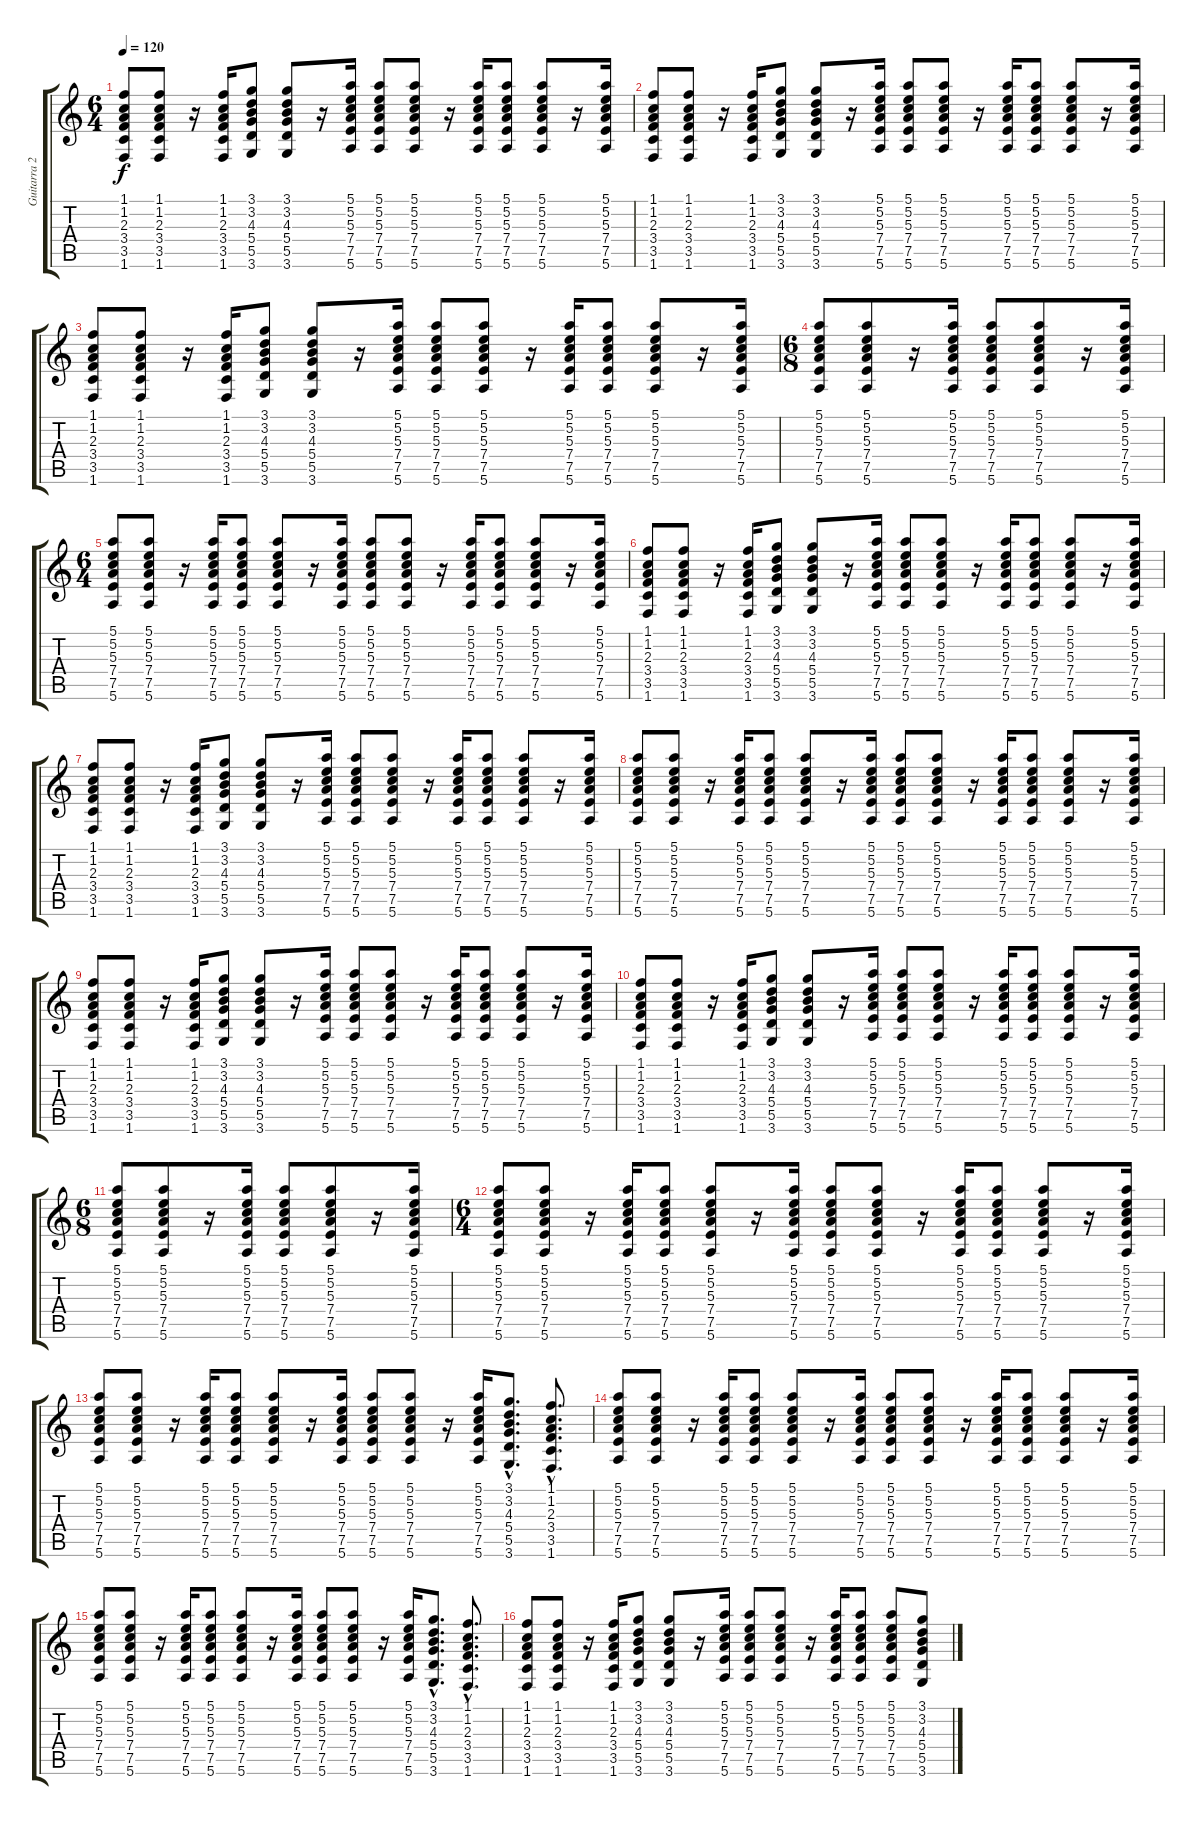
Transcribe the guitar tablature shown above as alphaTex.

\track ("Guitarra 2" "Guitarra 2") {instrument acousticguitarnylon}
\staff {score tabs}
\tuning (E4 B3 G3 D3 A2 E2) {hide}
\ts (6 4)
\tempo 120
\clef g2
\ks c
(1.1 1.2 2.3 3.4 3.5 1.6).8{dy f} (1.1 1.2 2.3 3.4 3.5 1.6).8 r.16 (1.1 1.2 2.3 3.4 3.5 1.6).16 (3.1 3.2 4.3 5.4 5.5 3.6).8 (3.1 3.2 4.3 5.4 5.5 3.6).8 r.16 (5.1 5.2 5.3 7.4 7.5 5.6).16 (5.1 5.2 5.3 7.4 7.5 5.6).8 (5.1 5.2 5.3 7.4 7.5 5.6).8 r.16 (5.1 5.2 5.3 7.4 7.5 5.6).16 (5.1 5.2 5.3 7.4 7.5 5.6).8 (5.1 5.2 5.3 7.4 7.5 5.6).8 r.16 (5.1 5.2 5.3 7.4 7.5 5.6).16 |
(1.1 1.2 2.3 3.4 3.5 1.6).8 (1.1 1.2 2.3 3.4 3.5 1.6).8 r.16 (1.1 1.2 2.3 3.4 3.5 1.6).16 (3.1 3.2 4.3 5.4 5.5 3.6).8 (3.1 3.2 4.3 5.4 5.5 3.6).8 r.16 (5.1 5.2 5.3 7.4 7.5 5.6).16 (5.1 5.2 5.3 7.4 7.5 5.6).8 (5.1 5.2 5.3 7.4 7.5 5.6).8 r.16 (5.1 5.2 5.3 7.4 7.5 5.6).16 (5.1 5.2 5.3 7.4 7.5 5.6).8 (5.1 5.2 5.3 7.4 7.5 5.6).8 r.16 (5.1 5.2 5.3 7.4 7.5 5.6).16 |
(1.1 1.2 2.3 3.4 3.5 1.6).8 (1.1 1.2 2.3 3.4 3.5 1.6).8 r.16 (1.1 1.2 2.3 3.4 3.5 1.6).16 (3.1 3.2 4.3 5.4 5.5 3.6).8 (3.1 3.2 4.3 5.4 5.5 3.6).8 r.16 (5.1 5.2 5.3 7.4 7.5 5.6).16 (5.1 5.2 5.3 7.4 7.5 5.6).8 (5.1 5.2 5.3 7.4 7.5 5.6).8 r.16 (5.1 5.2 5.3 7.4 7.5 5.6).16 (5.1 5.2 5.3 7.4 7.5 5.6).8 (5.1 5.2 5.3 7.4 7.5 5.6).8 r.16 (5.1 5.2 5.3 7.4 7.5 5.6).16 |
\ts (6 8)
(5.1 5.2 5.3 7.4 7.5 5.6).8 (5.1 5.2 5.3 7.4 7.5 5.6).8 r.16 (5.1 5.2 5.3 7.4 7.5 5.6).16 (5.1 5.2 5.3 7.4 7.5 5.6).8 (5.1 5.2 5.3 7.4 7.5 5.6).8 r.16 (5.1 5.2 5.3 7.4 7.5 5.6).16 |
\ts (6 4)
(5.1 5.2 5.3 7.4 7.5 5.6).8 (5.1 5.2 5.3 7.4 7.5 5.6).8 r.16 (5.1 5.2 5.3 7.4 7.5 5.6).16 (5.1 5.2 5.3 7.4 7.5 5.6).8 (5.1 5.2 5.3 7.4 7.5 5.6).8 r.16 (5.1 5.2 5.3 7.4 7.5 5.6).16 (5.1 5.2 5.3 7.4 7.5 5.6).8 (5.1 5.2 5.3 7.4 7.5 5.6).8 r.16 (5.1 5.2 5.3 7.4 7.5 5.6).16 (5.1 5.2 5.3 7.4 7.5 5.6).8 (5.1 5.2 5.3 7.4 7.5 5.6).8 r.16 (5.1 5.2 5.3 7.4 7.5 5.6).16 |
(1.1 1.2 2.3 3.4 3.5 1.6).8 (1.1 1.2 2.3 3.4 3.5 1.6).8 r.16 (1.1 1.2 2.3 3.4 3.5 1.6).16 (3.1 3.2 4.3 5.4 5.5 3.6).8 (3.1 3.2 4.3 5.4 5.5 3.6).8 r.16 (5.1 5.2 5.3 7.4 7.5 5.6).16 (5.1 5.2 5.3 7.4 7.5 5.6).8 (5.1 5.2 5.3 7.4 7.5 5.6).8 r.16 (5.1 5.2 5.3 7.4 7.5 5.6).16 (5.1 5.2 5.3 7.4 7.5 5.6).8 (5.1 5.2 5.3 7.4 7.5 5.6).8 r.16 (5.1 5.2 5.3 7.4 7.5 5.6).16 |
(1.1 1.2 2.3 3.4 3.5 1.6).8 (1.1 1.2 2.3 3.4 3.5 1.6).8 r.16 (1.1 1.2 2.3 3.4 3.5 1.6).16 (3.1 3.2 4.3 5.4 5.5 3.6).8 (3.1 3.2 4.3 5.4 5.5 3.6).8 r.16 (5.1 5.2 5.3 7.4 7.5 5.6).16 (5.1 5.2 5.3 7.4 7.5 5.6).8 (5.1 5.2 5.3 7.4 7.5 5.6).8 r.16 (5.1 5.2 5.3 7.4 7.5 5.6).16 (5.1 5.2 5.3 7.4 7.5 5.6).8 (5.1 5.2 5.3 7.4 7.5 5.6).8 r.16 (5.1 5.2 5.3 7.4 7.5 5.6).16 |
(5.1 5.2 5.3 7.4 7.5 5.6).8 (5.1 5.2 5.3 7.4 7.5 5.6).8 r.16 (5.1 5.2 5.3 7.4 7.5 5.6).16 (5.1 5.2 5.3 7.4 7.5 5.6).8 (5.1 5.2 5.3 7.4 7.5 5.6).8 r.16 (5.1 5.2 5.3 7.4 7.5 5.6).16 (5.1 5.2 5.3 7.4 7.5 5.6).8 (5.1 5.2 5.3 7.4 7.5 5.6).8 r.16 (5.1 5.2 5.3 7.4 7.5 5.6).16 (5.1 5.2 5.3 7.4 7.5 5.6).8 (5.1 5.2 5.3 7.4 7.5 5.6).8 r.16 (5.1 5.2 5.3 7.4 7.5 5.6).16 |
(1.1 1.2 2.3 3.4 3.5 1.6).8 (1.1 1.2 2.3 3.4 3.5 1.6).8 r.16 (1.1 1.2 2.3 3.4 3.5 1.6).16 (3.1 3.2 4.3 5.4 5.5 3.6).8 (3.1 3.2 4.3 5.4 5.5 3.6).8 r.16 (5.1 5.2 5.3 7.4 7.5 5.6).16 (5.1 5.2 5.3 7.4 7.5 5.6).8 (5.1 5.2 5.3 7.4 7.5 5.6).8 r.16 (5.1 5.2 5.3 7.4 7.5 5.6).16 (5.1 5.2 5.3 7.4 7.5 5.6).8 (5.1 5.2 5.3 7.4 7.5 5.6).8 r.16 (5.1 5.2 5.3 7.4 7.5 5.6).16 |
(1.1 1.2 2.3 3.4 3.5 1.6).8 (1.1 1.2 2.3 3.4 3.5 1.6).8 r.16 (1.1 1.2 2.3 3.4 3.5 1.6).16 (3.1 3.2 4.3 5.4 5.5 3.6).8 (3.1 3.2 4.3 5.4 5.5 3.6).8 r.16 (5.1 5.2 5.3 7.4 7.5 5.6).16 (5.1 5.2 5.3 7.4 7.5 5.6).8 (5.1 5.2 5.3 7.4 7.5 5.6).8 r.16 (5.1 5.2 5.3 7.4 7.5 5.6).16 (5.1 5.2 5.3 7.4 7.5 5.6).8 (5.1 5.2 5.3 7.4 7.5 5.6).8 r.16 (5.1 5.2 5.3 7.4 7.5 5.6).16 |
\ts (6 8)
(5.1 5.2 5.3 7.4 7.5 5.6).8 (5.1 5.2 5.3 7.4 7.5 5.6).8 r.16 (5.1 5.2 5.3 7.4 7.5 5.6).16 (5.1 5.2 5.3 7.4 7.5 5.6).8 (5.1 5.2 5.3 7.4 7.5 5.6).8 r.16 (5.1 5.2 5.3 7.4 7.5 5.6).16 |
\ts (6 4)
(5.1 5.2 5.3 7.4 7.5 5.6).8 (5.1 5.2 5.3 7.4 7.5 5.6).8 r.16 (5.1 5.2 5.3 7.4 7.5 5.6).16 (5.1 5.2 5.3 7.4 7.5 5.6).8 (5.1 5.2 5.3 7.4 7.5 5.6).8 r.16 (5.1 5.2 5.3 7.4 7.5 5.6).16 (5.1 5.2 5.3 7.4 7.5 5.6).8 (5.1 5.2 5.3 7.4 7.5 5.6).8 r.16 (5.1 5.2 5.3 7.4 7.5 5.6).16 (5.1 5.2 5.3 7.4 7.5 5.6).8 (5.1 5.2 5.3 7.4 7.5 5.6).8 r.16 (5.1 5.2 5.3 7.4 7.5 5.6).16 |
(5.1 5.2 5.3 7.4 7.5 5.6).8 (5.1 5.2 5.3 7.4 7.5 5.6).8 r.16 (5.1 5.2 5.3 7.4 7.5 5.6).16 (5.1 5.2 5.3 7.4 7.5 5.6).8 (5.1 5.2 5.3 7.4 7.5 5.6).8 r.16 (5.1 5.2 5.3 7.4 7.5 5.6).16 (5.1 5.2 5.3 7.4 7.5 5.6).8 (5.1 5.2 5.3 7.4 7.5 5.6).8 r.16 (5.1 5.2 5.3 7.4 7.5 5.6).16 (3.1{hac} 3.2{hac} 4.3{hac} 5.4{hac} 5.5{hac} 3.6{hac}).8{d} (1.1{hac} 1.2{hac} 2.3{hac} 3.4{hac} 3.5{hac} 1.6{hac}).8{d} |
(5.1 5.2 5.3 7.4 7.5 5.6).8 (5.1 5.2 5.3 7.4 7.5 5.6).8 r.16 (5.1 5.2 5.3 7.4 7.5 5.6).16 (5.1 5.2 5.3 7.4 7.5 5.6).8 (5.1 5.2 5.3 7.4 7.5 5.6).8 r.16 (5.1 5.2 5.3 7.4 7.5 5.6).16 (5.1 5.2 5.3 7.4 7.5 5.6).8 (5.1 5.2 5.3 7.4 7.5 5.6).8 r.16 (5.1 5.2 5.3 7.4 7.5 5.6).16 (5.1 5.2 5.3 7.4 7.5 5.6).8 (5.1 5.2 5.3 7.4 7.5 5.6).8 r.16 (5.1 5.2 5.3 7.4 7.5 5.6).16 |
(5.1 5.2 5.3 7.4 7.5 5.6).8 (5.1 5.2 5.3 7.4 7.5 5.6).8 r.16 (5.1 5.2 5.3 7.4 7.5 5.6).16 (5.1 5.2 5.3 7.4 7.5 5.6).8 (5.1 5.2 5.3 7.4 7.5 5.6).8 r.16 (5.1 5.2 5.3 7.4 7.5 5.6).16 (5.1 5.2 5.3 7.4 7.5 5.6).8 (5.1 5.2 5.3 7.4 7.5 5.6).8 r.16 (5.1 5.2 5.3 7.4 7.5 5.6).16 (3.1{hac} 3.2{hac} 4.3{hac} 5.4{hac} 5.5{hac} 3.6{hac}).8{d} (1.1{hac} 1.2{hac} 2.3{hac} 3.4{hac} 3.5{hac} 1.6{hac}).8{d} |
(1.1 1.2 2.3 3.4 3.5 1.6).8 (1.1 1.2 2.3 3.4 3.5 1.6).8 r.16 (1.1 1.2 2.3 3.4 3.5 1.6).16 (3.1 3.2 4.3 5.4 5.5 3.6).8 (3.1 3.2 4.3 5.4 5.5 3.6).8 r.16 (5.1 5.2 5.3 7.4 7.5 5.6).16 (5.1 5.2 5.3 7.4 7.5 5.6).8 (5.1 5.2 5.3 7.4 7.5 5.6).8 r.16 (5.1 5.2 5.3 7.4 7.5 5.6).16 (5.1 5.2 5.3 7.4 7.5 5.6).8 (5.1 5.2 5.3 7.4 7.5 5.6).8 (3.1 3.2 4.3 5.4 5.5 3.6).8
